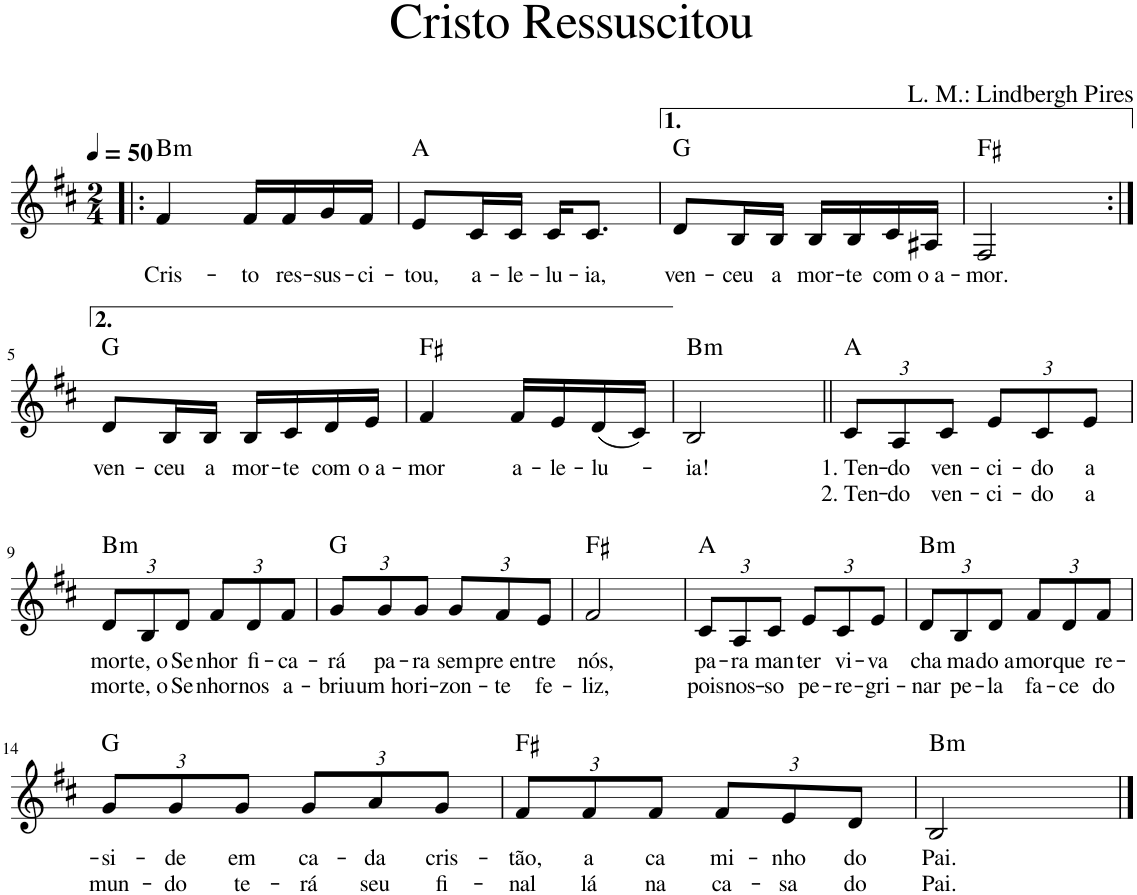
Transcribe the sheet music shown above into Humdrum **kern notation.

**kern	**text	**text	**harte
*part1	*part1	*part1	*part1
*staff1	*staff1	*staff1	*
*I"Voz	*	*	*
*I'Vo.	*	*	*
*clefG2	*	*	*
*k[f#c#]	*	*	*
*M2/4	*	*	*
*MM50	*	*	*
=1!|:	=1!|:	=1!|:	=1!|:
!	!LO:LY:b	!	!LO:H:kt=m
4f#/	Cris-	.	B:min
!	!LO:LY:b	!	!
16f#/LL	-to	.	.
!	!LO:LY:b	!	!
16f#/	res-	.	.
!	!LO:LY:b	!	!
16g/	-sus-	.	.
!	!LO:LY:b	!	!
16f#/JJ	-ci-	.	.
=2	=2	=2	=2
!	!LO:LY:b	!	!
8e/L	-tou,	.	A:maj
!	!LO:LY:b	!	!
16c#/L	a-	.	.
!	!LO:LY:b	!	!
16c#/JJ	-le-	.	.
!	!LO:LY:b	!	!
16c#/KL	-lu-	.	.
!	!LO:LY:b	!	!
8.c#/J	-ia,	.	.
=3	=3	=3	=3
!	!LO:LY:b	!	!
8d/L	ven-	.	G:maj
!	!LO:LY:b	!	!
16B/L	-ceu	.	.
!	!LO:LY:b	!	!
16B/JJ	a	.	.
!	!LO:LY:b	!	!
16B/LL	mor-	.	.
!	!LO:LY:b	!	!
16B/	-te	.	.
!	!LO:LY:b	!	!
16c#/	com	.	.
!	!LO:LY:b	!	!
16A#X/JJ	o a-	.	.
=4	=4	=4	=4
!	!LO:LY:b	!	!
2F#/	-mor.	.	F#:maj
!!LO:LB:g=z
=5:|!	=5:|!	=5:|!	=5:|!
!	!LO:LY:b	!	!
8d/L	ven-	.	G:maj
!	!LO:LY:b	!	!
16B/L	-ceu	.	.
!	!LO:LY:b	!	!
16B/JJ	a	.	.
!	!LO:LY:b	!	!
16B/LL	mor-	.	.
!	!LO:LY:b	!	!
16c#/	-te	.	.
!	!LO:LY:b	!	!
16d/	com	.	.
!	!LO:LY:b	!	!
16e/JJ	o a-	.	.
=6	=6	=6	=6
!	!LO:LY:b	!	!
4f#/	-mor	.	F#:maj
!	!LO:LY:b	!	!
16f#/LL	a-	.	.
!	!LO:LY:b	!	!
16e/	-le-	.	.
!	!LO:LY:b	!	!
(16d/	-lu-	.	.
16c#/JJ)	.	.	.
=7	=7	=7	=7
!	!LO:LY:b	!	!LO:H:kt=m
2B/	-ia!	.	B:min
=8||	=8||	=8||	=8||
*Xbrackettup	*	*	*
!	!LO:LY:b	!LO:LY:b	!
12c#/L	1. Ten-	2. Ten-	A:maj
!	!LO:LY:b	!LO:LY:b	!
12A/	-do	-do	.
!	!LO:LY:b	!LO:LY:b	!
12c#/J	ven-	ven-	.
!	!LO:LY:b	!LO:LY:b	!
12e/L	-ci-	-ci-	.
!	!LO:LY:b	!LO:LY:b	!
12c#/	-do	-do	.
!	!LO:LY:b	!LO:LY:b	!
12e/J	a	a	.
!!LO:LB:g=z
=9	=9	=9	=9
!	!LO:LY:b	!LO:LY:b	!LO:H:kt=m
12d/L	mor-	mor-	B:min
!	!LO:LY:b	!LO:LY:b	!
12B/	-te, o	-te, o	.
!	!LO:LY:b	!LO:LY:b	!
12d/J	Se-	Se-	.
!	!LO:LY:b	!LO:LY:b	!
12f#/L	-nhor	-nhor	.
!	!LO:LY:b	!LO:LY:b	!
12d/	fi-	nos	.
!	!LO:LY:b	!LO:LY:b	!
12f#/J	-ca-	a-	.
=10	=10	=10	=10
!	!LO:LY:b	!LO:LY:b	!
12g/L	-rá	-briu	G:maj
!	!LO:LY:b	!LO:LY:b	!
12g/	pa-	um ho-	.
!	!LO:LY:b	!LO:LY:b	!
12g/J	-ra	-ri-	.
!	!LO:LY:b	!LO:LY:b	!
12g/L	sem-	-zon-	.
!	!LO:LY:b	!LO:LY:b	!
12f#/	-pre en-	-te	.
!	!LO:LY:b	!LO:LY:b	!
12e/J	-tre	fe-	.
=11	=11	=11	=11
!	!LO:LY:b	!LO:LY:b	!
2f#/	nós,	-liz,	F#:maj
=12	=12	=12	=12
!	!LO:LY:b	!LO:LY:b	!
12c#/L	pa-	pois	A:maj
!	!LO:LY:b	!LO:LY:b	!
12A/	-ra	nos-	.
!	!LO:LY:b	!LO:LY:b	!
12c#/J	man-	-so	.
!	!LO:LY:b	!LO:LY:b	!
12e/L	-ter	pe-	.
!	!LO:LY:b	!LO:LY:b	!
12c#/	vi-	-re-	.
!	!LO:LY:b	!LO:LY:b	!
12e/J	-va	-gri-	.
=13	=13	=13	=13
!	!LO:LY:b	!LO:LY:b	!LO:H:kt=m
12d/L	cha-	-nar	B:min
!	!LO:LY:b	!LO:LY:b	!
12B/	-ma	pe-	.
!	!LO:LY:b	!LO:LY:b	!
12d/J	do a-	-la	.
!	!LO:LY:b	!LO:LY:b	!
12f#/L	-mor	fa-	.
!	!LO:LY:b	!LO:LY:b	!
12d/	que	-ce	.
!	!LO:LY:b	!LO:LY:b	!
12f#/J	re-	do	.
!!LO:LB:g=z
=14	=14	=14	=14
!	!LO:LY:b	!LO:LY:b	!
12g/L	-si-	mun-	G:maj
!	!LO:LY:b	!LO:LY:b	!
12g/	-de	-do	.
!	!LO:LY:b	!LO:LY:b	!
12g/J	em	te-	.
!	!LO:LY:b	!LO:LY:b	!
12g/L	ca-	-rá	.
!	!LO:LY:b	!LO:LY:b	!
12a/	-da	seu	.
!	!LO:LY:b	!LO:LY:b	!
12g/J	cris-	fi-	.
=15	=15	=15	=15
!	!LO:LY:b	!LO:LY:b	!
12f#/L	-tão,	-nal	F#:maj
!	!LO:LY:b	!LO:LY:b	!
12f#/	a	lá	.
!	!LO:LY:b	!LO:LY:b	!
12f#/J	ca	na	.
!	!LO:LY:b	!LO:LY:b	!
12f#/L	mi-	ca-	.
!	!LO:LY:b	!LO:LY:b	!
12e/	-nho	-sa	.
!	!LO:LY:b	!LO:LY:b	!
12d/J	do	do	.
=16	=16	=16	=16
!	!LO:LY:b	!LO:LY:b	!LO:H:kt=m
2B/	Pai.	Pai.	B:min
==	==	==	==
*-	*-	*-	*-
